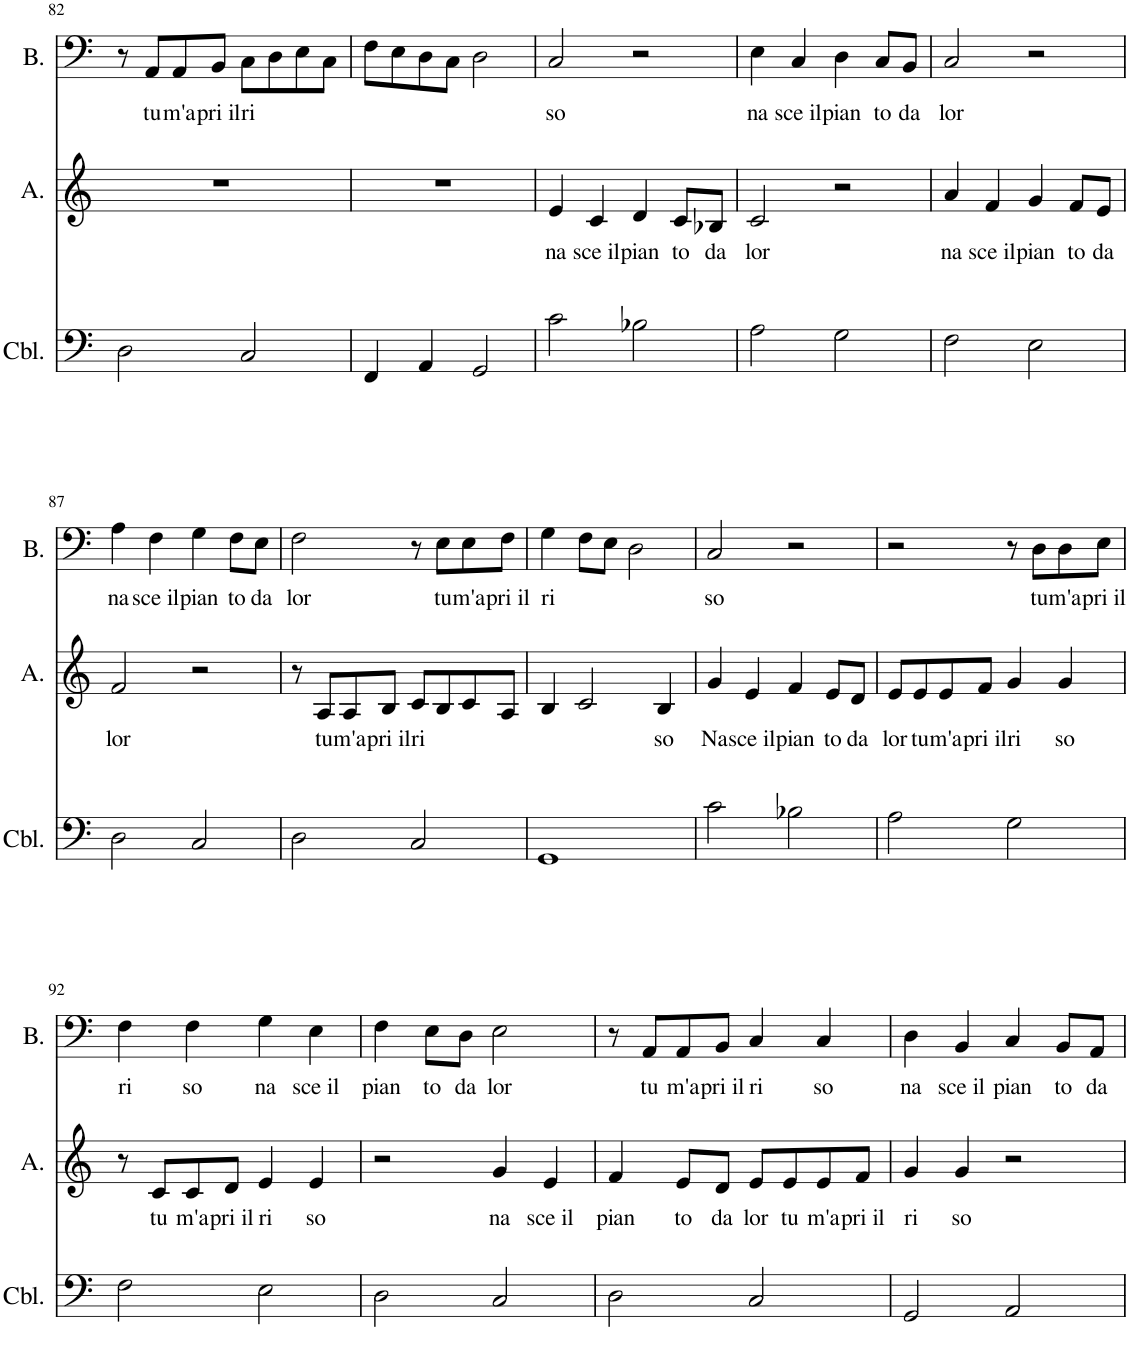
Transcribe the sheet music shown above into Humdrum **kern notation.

**kern	**kern	**text	**kern	**text
*part3	*part2	*part2	*part1	*part1
*staff3	*staff2	*staff2	*staff1	*staff1
*I"Cembalo	*I"Alt	*	*I"Bass	*
*I'Cbl.	*I'A.	*	*I'B.	*
!!LO:PB:g=z
*clefF4	*clefG2	*	*clefF4	*
*k[]	*k[]	*	*k[]	*
*M4/4	*M4/4	*	*M4/4	*
=82	=82	=82	=82	=82
2D\	1r	.	8r	.
!	!	!	!	!LO:LY:b
.	.	.	8AA/L	tu
!	!	!	!	!LO:LY:b
.	.	.	8AA/	m'a
!	!	!	!	!LO:LY:b
.	.	.	8BB/J	pri il
!	!	!	!	!LO:LY:b
2C/	.	.	8C\L	ri
.	.	.	8D\	.
.	.	.	8E\	.
.	.	.	8C\J	.
=83	=83	=83	=83	=83
4FF/	1r	.	8F\L	.
.	.	.	8E\	.
4AA/	.	.	8D\	.
.	.	.	8C\J	.
2GG/	.	.	2D\	.
=84	=84	=84	=84	=84
!	!	!LO:LY:b	!	!LO:LY:b
2c\	4e/	na	2C/	so
!	!	!LO:LY:b	!	!
.	4c/	sce il	.	.
!	!	!LO:LY:b	!	!
2B-X\	4d/	pian	2r	.
!	!	!LO:LY:b	!	!
.	8c/L	to	.	.
!	!	!LO:LY:b	!	!
.	8B-X/J	da	.	.
=85	=85	=85	=85	=85
!	!	!LO:LY:b	!	!LO:LY:b
2A\	2c/	lor	4E\	na
!	!	!	!	!LO:LY:b
.	.	.	4C/	sce il
!	!	!	!	!LO:LY:b
2G\	2r	.	4D\	pian
!	!	!	!	!LO:LY:b
.	.	.	8C/L	to
!	!	!	!	!LO:LY:b
.	.	.	8BB/J	da
=86	=86	=86	=86	=86
!	!	!LO:LY:b	!	!LO:LY:b
2F\	4a/	na	2C/	lor
!	!	!LO:LY:b	!	!
.	4f/	sce il	.	.
!	!	!LO:LY:b	!	!
2E\	4g/	pian	2r	.
!	!	!LO:LY:b	!	!
.	8f/L	to	.	.
!	!	!LO:LY:b	!	!
.	8e/J	da	.	.
!!LO:LB:g=z
=87	=87	=87	=87	=87
!	!	!LO:LY:b	!	!LO:LY:b
2D\	2f/	lor	4A\	na
!	!	!	!	!LO:LY:b
.	.	.	4F\	sce il
!	!	!	!	!LO:LY:b
2C/	2r	.	4G\	pian
!	!	!	!	!LO:LY:b
.	.	.	8F\L	to
!	!	!	!	!LO:LY:b
.	.	.	8E\J	da
=88	=88	=88	=88	=88
!	!	!	!	!LO:LY:b
2D\	8r	.	2F\	lor
!	!	!LO:LY:b	!	!
.	8A/L	tu	.	.
!	!	!LO:LY:b	!	!
.	8A/	m'a	.	.
!	!	!LO:LY:b	!	!
.	8B/J	pri il	.	.
!	!	!LO:LY:b	!	!
2C/	8c/L	ri	8r	.
!	!	!	!	!LO:LY:b
.	8B/	.	8E\L	tu
!	!	!	!	!LO:LY:b
.	8c/	.	8E\	m'a
!	!	!	!	!LO:LY:b
.	8A/J	.	8F\J	pri il
=89	=89	=89	=89	=89
!	!	!	!	!LO:LY:b
1GG	4B/	.	4G\	ri
.	2c/	.	8F\L	.
.	.	.	8E\J	.
.	.	.	2D\	.
!	!	!LO:LY:b	!	!
.	4B/	so	.	.
=90	=90	=90	=90	=90
!	!	!LO:LY:b	!	!LO:LY:b
2c\	4g/	Na	2C/	so
!	!	!LO:LY:b	!	!
.	4e/	sce il	.	.
!	!	!LO:LY:b	!	!
2B-X\	4f/	pian	2r	.
!	!	!LO:LY:b	!	!
.	8e/L	to	.	.
!	!	!LO:LY:b	!	!
.	8d/J	da	.	.
=91	=91	=91	=91	=91
!	!	!LO:LY:b	!	!
2A\	8e/L	lor	2r	.
!	!	!LO:LY:b	!	!
.	8e/	tu	.	.
!	!	!LO:LY:b	!	!
.	8e/	m'a	.	.
!	!	!LO:LY:b	!	!
.	8f/J	pri il	.	.
!	!	!LO:LY:b	!	!
2G\	4g/	ri	8r	.
!	!	!	!	!LO:LY:b
.	.	.	8D\L	tu
!	!	!LO:LY:b	!	!LO:LY:b
.	4g/	so	8D\	m'a
!	!	!	!	!LO:LY:b
.	.	.	8E\J	pri il
!!LO:LB:g=z
=92	=92	=92	=92	=92
!	!	!	!	!LO:LY:b
2F\	8r	.	4F\	ri
!	!	!LO:LY:b	!	!
.	8c/L	tu	.	.
!	!	!LO:LY:b	!	!LO:LY:b
.	8c/	m'a	4F\	so
!	!	!LO:LY:b	!	!
.	8d/J	pri il	.	.
!	!	!LO:LY:b	!	!LO:LY:b
2E\	4e/	ri	4G\	na
!	!	!LO:LY:b	!	!LO:LY:b
.	4e/	so	4E\	sce il
=93	=93	=93	=93	=93
!	!	!	!	!LO:LY:b
2D\	2r	.	4F\	pian
!	!	!	!	!LO:LY:b
.	.	.	8E\L	to
!	!	!	!	!LO:LY:b
.	.	.	8D\J	da
!	!	!LO:LY:b	!	!LO:LY:b
2C/	4g/	na	2E\	lor
!	!	!LO:LY:b	!	!
.	4e/	sce il	.	.
=94	=94	=94	=94	=94
!	!	!LO:LY:b	!	!
2D\	4f/	pian	8r	.
!	!	!	!	!LO:LY:b
.	.	.	8AA/L	tu
!	!	!LO:LY:b	!	!LO:LY:b
.	8e/L	to	8AA/	m'a
!	!	!LO:LY:b	!	!LO:LY:b
.	8d/J	da	8BB/J	pri il
!	!	!LO:LY:b	!	!LO:LY:b
2C/	8e/L	lor	4C/	ri
!	!	!LO:LY:b	!	!
.	8e/	tu	.	.
!	!	!LO:LY:b	!	!LO:LY:b
.	8e/	m'a	4C/	so
!	!	!LO:LY:b	!	!
.	8f/J	pri il	.	.
=95	=95	=95	=95	=95
!	!	!LO:LY:b	!	!LO:LY:b
2GG/	4g/	ri	4D\	na
!	!	!LO:LY:b	!	!LO:LY:b
.	4g/	so	4BB/	sce il
!	!	!	!	!LO:LY:b
2AA/	2r	.	4C/	pian
!	!	!	!	!LO:LY:b
.	.	.	8BB/L	to
!	!	!	!	!LO:LY:b
.	.	.	8AA/J	da
=	=	=	=	=
*-	*-	*-	*-	*-
